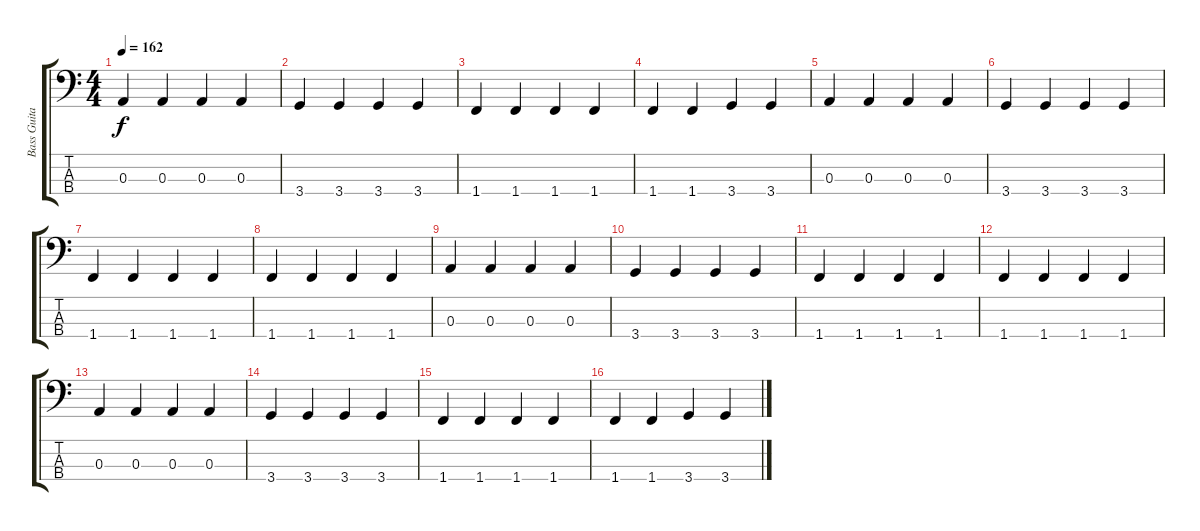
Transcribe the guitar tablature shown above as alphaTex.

\track ("Bass Guitar" "Bass Guita") {instrument electricbassfinger}
\staff {score tabs}
\tuning (G2 D2 A1 E1) {hide}
\ts (4 4)
\tempo 162
\clef f4
\ks c
0.3.4{dy f} 0.3.4 0.3.4 0.3.4 |
3.4.4 3.4.4 3.4.4 3.4.4 |
1.4.4 1.4.4 1.4.4 1.4.4 |
1.4.4 1.4.4 3.4.4 3.4.4 |
0.3.4 0.3.4 0.3.4 0.3.4 |
3.4.4 3.4.4 3.4.4 3.4.4 |
1.4.4 1.4.4 1.4.4 1.4.4 |
1.4.4 1.4.4 1.4.4 1.4.4 |
0.3.4 0.3.4 0.3.4 0.3.4 |
3.4.4 3.4.4 3.4.4 3.4.4 |
1.4.4 1.4.4 1.4.4 1.4.4 |
1.4.4 1.4.4 1.4.4 1.4.4 |
0.3.4 0.3.4 0.3.4 0.3.4 |
3.4.4 3.4.4 3.4.4 3.4.4 |
1.4.4 1.4.4 1.4.4 1.4.4 |
1.4.4 1.4.4 3.4.4 3.4.4
